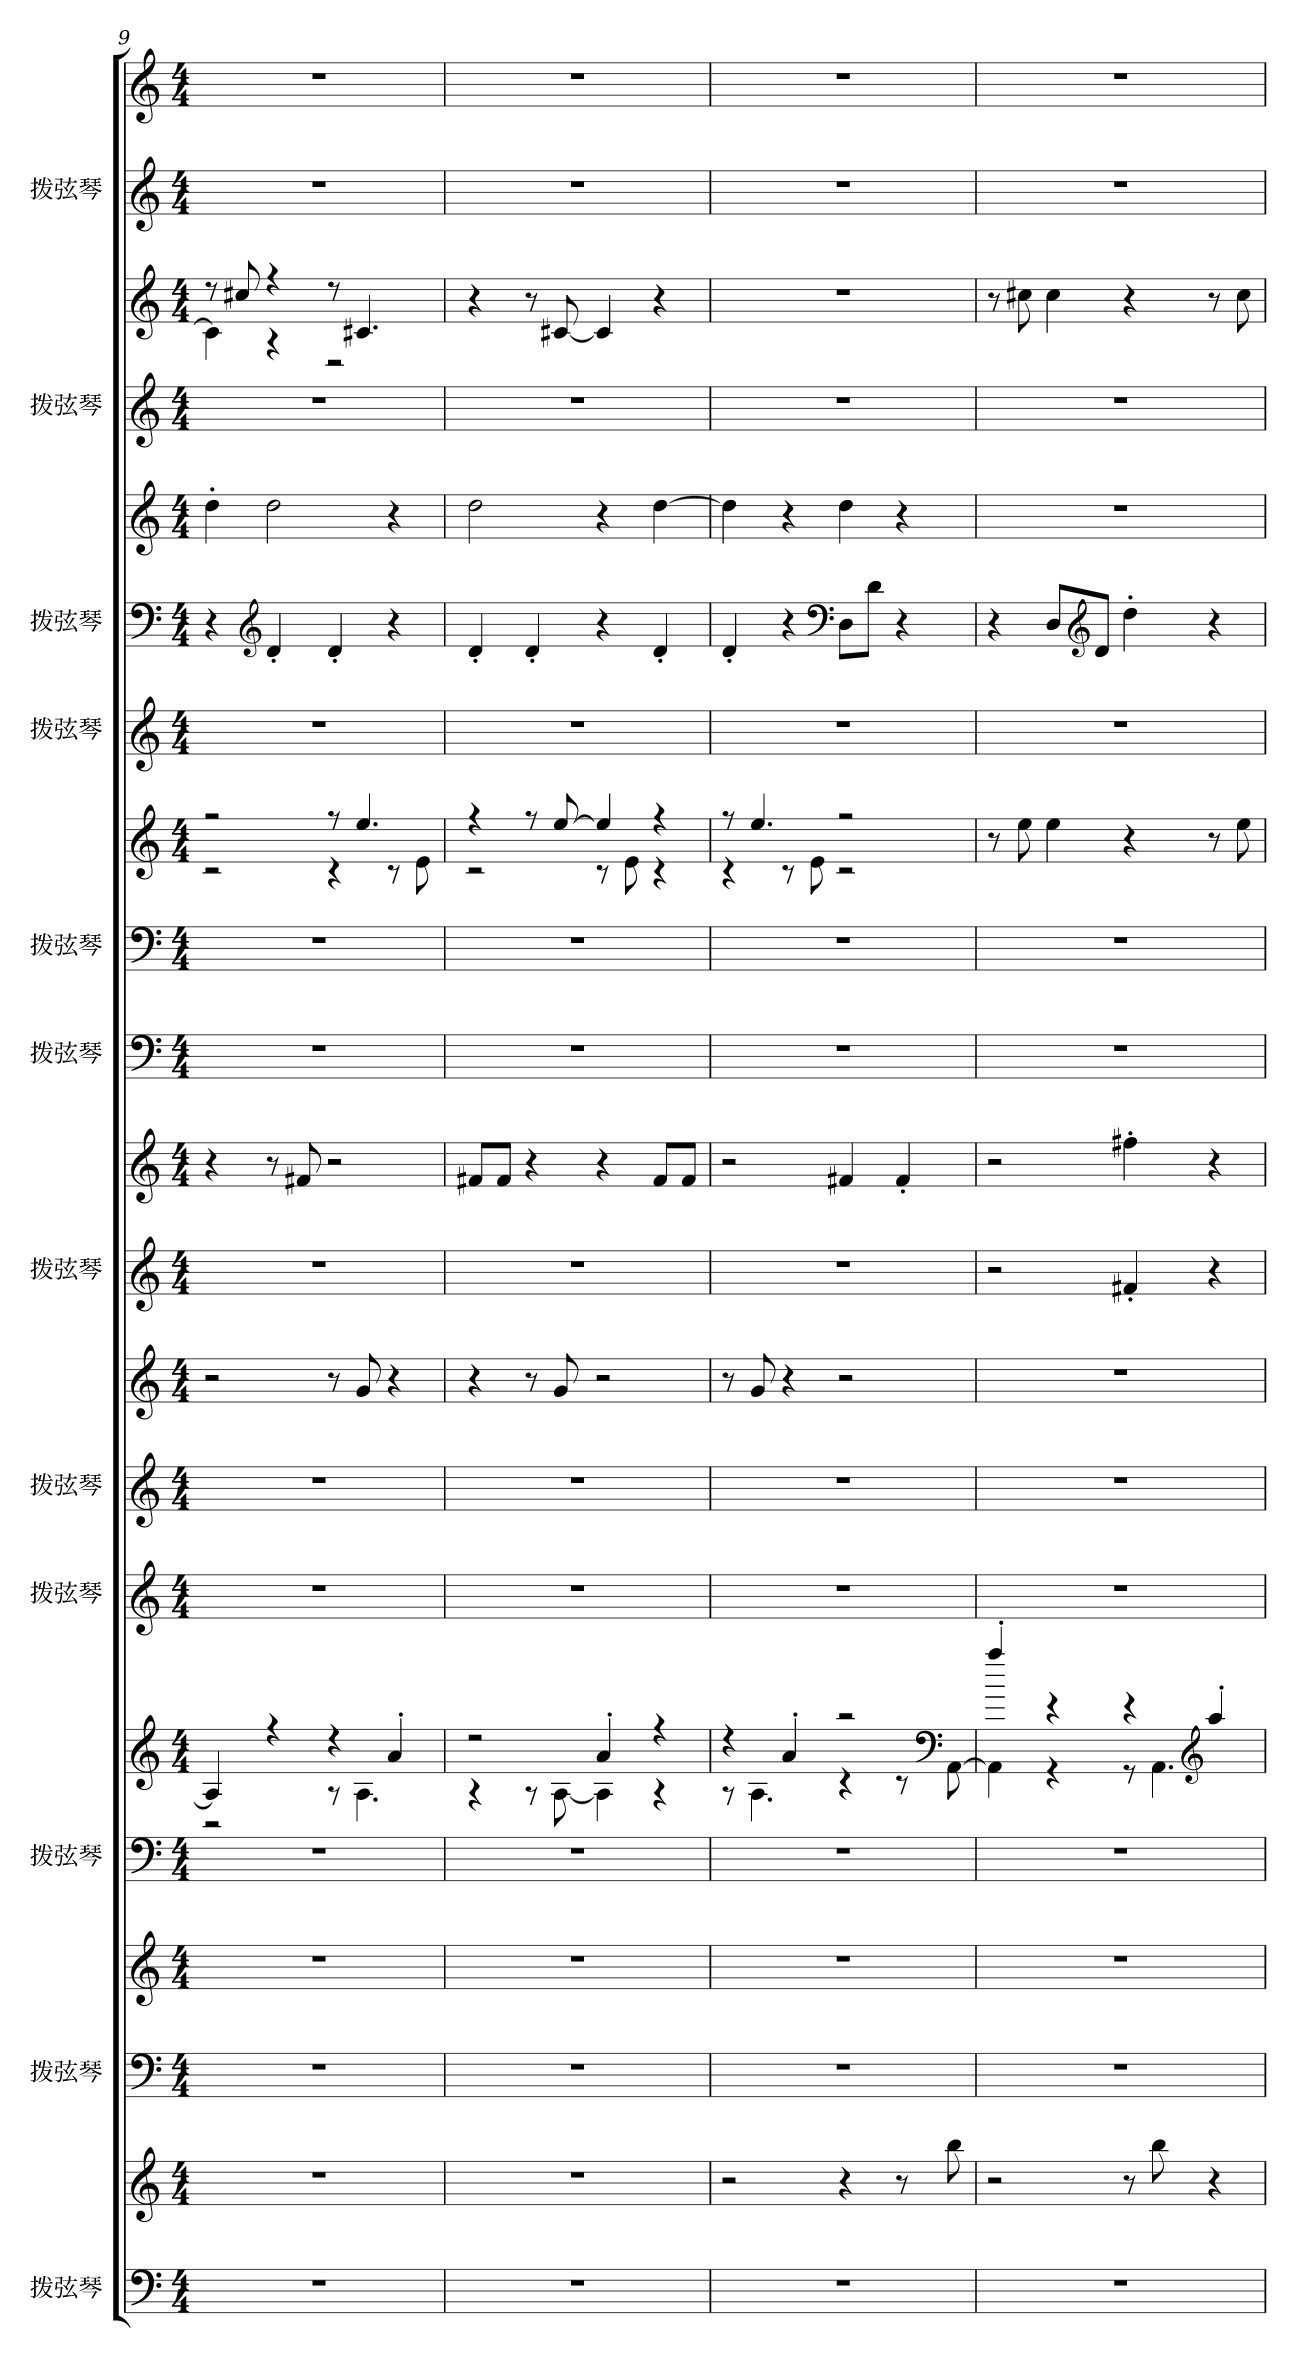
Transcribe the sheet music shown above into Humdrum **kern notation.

**kern	**kern	**kern	**kern	**kern	**kern	**kern	**kern	**kern	**kern	**kern	**kern	**kern	**kern	**kern	**kern	**kern	**kern	**kern	**kern	**kern
*part12	*part12	*part11	*part11	*part10	*part10	*part9	*part8	*part8	*part7	*part7	*part6	*part5	*part5	*part4	*part3	*part3	*part2	*part2	*part1	*part1
*staff21	*staff20	*staff19	*staff18	*staff17	*staff16	*staff15	*staff14	*staff13	*staff12	*staff11	*staff10	*staff9	*staff8	*staff7	*staff6	*staff5	*staff4	*staff3	*staff2	*staff1
*I"拨弦琴	*	*I"拨弦琴	*	*I"拨弦琴	*	*I"拨弦琴	*I"拨弦琴	*	*I"拨弦琴	*	*I"拨弦琴	*I"拨弦琴	*	*I"拨弦琴	*I"拨弦琴	*	*I"拨弦琴	*	*I"拨弦琴	*
*clefF4	*clefG2	*clefF4	*clefG2	*clefF4	*clefG2	*clefG2	*clefG2	*clefG2	*clefG2	*clefG2	*clefF4	*clefF4	*clefG2	*clefG2	*clefF4	*clefG2	*clefG2	*clefG2	*clefG2	*clefG2
*k[]	*k[]	*k[]	*k[]	*k[]	*k[]	*k[]	*k[]	*k[]	*k[]	*k[]	*k[]	*k[]	*k[]	*k[]	*k[]	*k[]	*k[]	*k[]	*k[]	*k[]
*M4/4	*M4/4	*M4/4	*M4/4	*M4/4	*M4/4	*M4/4	*M4/4	*M4/4	*M4/4	*M4/4	*M4/4	*M4/4	*M4/4	*M4/4	*M4/4	*M4/4	*M4/4	*M4/4	*M4/4	*M4/4
=9	=9	=9	=9	=9	=9	=9	=9	=9	=9	=9	=9	=9	=9	=9	=9	=9	=9	=9	=9	=9
*	*	*	*	*	*^	*	*	*	*	*	*	*	*^	*	*	*	*	*^	*	*
1r	1r	1r	1r	1r	4A/]	2r	1r	1r	2r	1r	4r	1r	1r	2r	2r	1r	4r	4dd'\	1r	8r	4c#\]	1r	1r
.	.	.	.	.	.	.	.	.	.	.	.	.	.	.	.	.	.	.	.	8cc#X/	.	.	.
*	*	*	*	*	*	*	*	*	*	*	*	*	*	*	*	*	*clefG2	*	*	*	*	*	*
.	.	.	.	.	4r	.	.	.	.	.	8r	.	.	.	.	.	4d'/	2dd\	.	4r	4r	.	.
.	.	.	.	.	.	.	.	.	.	.	8f#X/	.	.	.	.	.	.	.	.	.	.	.	.
.	.	.	.	.	4r	8r	.	.	8r	.	2r	.	.	8r	4r	.	4d'/	.	.	8r	2r	.	.
.	.	.	.	.	.	4.A\	.	.	8g/	.	.	.	.	4.ee/	.	.	.	.	.	4.c#X/	.	.	.
.	.	.	.	.	4a'/	.	.	.	4r	.	.	.	.	.	8r	.	4r	4r	.	.	.	.	.
.	.	.	.	.	.	.	.	.	.	.	.	.	.	.	8e\	.	.	.	.	.	.	.	.
*	*	*	*	*	*	*	*	*	*	*	*	*	*	*	*	*	*	*	*	*v	*v	*	*
!!LO:PB:g=z
=10	=10	=10	=10	=10	=10	=10	=10	=10	=10	=10	=10	=10	=10	=10	=10	=10	=10	=10	=10	=10	=10	=10
1r	1r	1r	1r	1r	2r	4r	1r	1r	4r	1r	8f#X/L	1r	1r	4r	2r	1r	4d'/	2dd\	1r	4r	1r	1r
.	.	.	.	.	.	.	.	.	.	.	8f#/J	.	.	.	.	.	.	.	.	.	.	.
.	.	.	.	.	.	8r	.	.	8r	.	4r	.	.	8r	.	.	4d'/	.	.	8r	.	.
.	.	.	.	.	.	[8A\	.	.	8g/	.	.	.	.	[8ee/	.	.	.	.	.	[8c#X/	.	.
.	.	.	.	.	4a'/	4A\]	.	.	2r	.	4r	.	.	4ee/]	8r	.	4r	4r	.	4c#/]	.	.
.	.	.	.	.	.	.	.	.	.	.	.	.	.	.	8e\	.	.	.	.	.	.	.
.	.	.	.	.	4r	4r	.	.	.	.	8f#/L	.	.	4r	4r	.	4d'/	[4dd\	.	4r	.	.
.	.	.	.	.	.	.	.	.	.	.	8f#/J	.	.	.	.	.	.	.	.	.	.	.
=11	=11	=11	=11	=11	=11	=11	=11	=11	=11	=11	=11	=11	=11	=11	=11	=11	=11	=11	=11	=11	=11	=11
1r	2r	1r	1r	1r	4r	8r	1r	1r	8r	1r	2r	1r	1r	8r	4r	1r	4d'/	4dd\]	1r	1r	1r	1r
.	.	.	.	.	.	4.A\	.	.	8g/	.	.	.	.	4.ee/	.	.	.	.	.	.	.	.
.	.	.	.	.	4a'/	.	.	.	4r	.	.	.	.	.	8r	.	4r	4r	.	.	.	.
.	.	.	.	.	.	.	.	.	.	.	.	.	.	.	8e\	.	.	.	.	.	.	.
*	*	*	*	*	*	*	*	*	*	*	*	*	*	*	*	*	*clefF4	*	*	*	*	*
.	4r	.	.	.	2r	4r	.	.	2r	.	4f#X/	.	.	2r	2r	.	8D\L	4dd\	.	.	.	.
.	.	.	.	.	.	.	.	.	.	.	.	.	.	.	.	.	8d\J	.	.	.	.	.
.	8r	.	.	.	.	8r	.	.	.	.	4f#'/	.	.	.	.	.	4r	4r	.	.	.	.
*	*	*	*	*	*clefF4	*	*	*	*	*	*	*	*	*	*	*	*	*	*	*	*	*
.	8bb\	.	.	.	.	[8AA\	.	.	.	.	.	.	.	.	.	.	.	.	.	.	.	.
*	*	*	*	*	*	*	*	*	*	*	*	*	*	*v	*v	*	*	*	*	*	*	*
=12	=12	=12	=12	=12	=12	=12	=12	=12	=12	=12	=12	=12	=12	=12	=12	=12	=12	=12	=12	=12	=12
1r	2r	1r	1r	1r	4aa'/	4AA\]	1r	1r	1r	2r	2r	1r	1r	8r	1r	4r	1r	1r	8r	1r	1r
.	.	.	.	.	.	.	.	.	.	.	.	.	.	8ee\	.	.	.	.	8cc#X\	.	.
.	.	.	.	.	4r	4r	.	.	.	.	.	.	.	4ee\	.	8D/L	.	.	4cc#\	.	.
*	*	*	*	*	*	*	*	*	*	*	*	*	*	*	*	*clefG2	*	*	*	*	*
.	.	.	.	.	.	.	.	.	.	.	.	.	.	.	.	8d/J	.	.	.	.	.
.	8r	.	.	.	4r	8r	.	.	.	4f#X'/	4ff#X'\	.	.	4r	.	4dd'\	.	.	4r	.	.
.	8bb\	.	.	.	.	4.AA\	.	.	.	.	.	.	.	.	.	.	.	.	.	.	.
*	*	*	*	*	*clefG2	*	*	*	*	*	*	*	*	*	*	*	*	*	*	*	*
.	4r	.	.	.	4aa'/	.	.	.	.	4r	4r	.	.	8r	.	4r	.	.	8r	.	.
.	.	.	.	.	.	.	.	.	.	.	.	.	.	8ee\	.	.	.	.	8cc#\	.	.
*	*	*	*	*	*v	*v	*	*	*	*	*	*	*	*	*	*	*	*	*	*	*
=	=	=	=	=	=	=	=	=	=	=	=	=	=	=	=	=	=	=	=	=
*-	*-	*-	*-	*-	*-	*-	*-	*-	*-	*-	*-	*-	*-	*-	*-	*-	*-	*-	*-	*-
